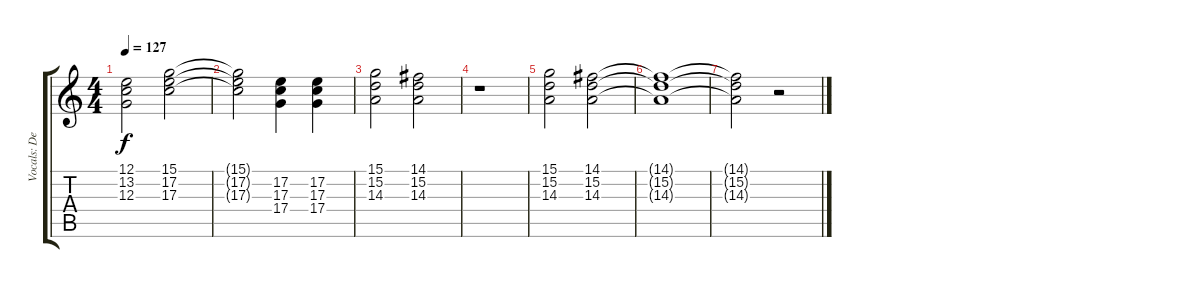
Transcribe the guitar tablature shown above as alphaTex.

\track ("Vocals: Dennis" "Vocals: De") {instrument lead2sawtooth}
\staff {score tabs}
\tuning (E4 B3 G3 D3 A2 E2) {hide}
\ts (4 4)
\tempo 127
\clef g2
\ks c
(12.1 13.2 12.3).2{dy f} (15.1 17.2 17.3).2 |
(15.1{t} 17.2{t} 17.3{t}).2 (17.2 17.3 17.4).4 (17.2 17.3 17.4).4 |
(15.1 15.2 14.3).2 (14.1 15.2 14.3).2 |
r.1 |
(15.1 15.2 14.3).2 (14.1 15.2 14.3).2 |
(14.1{t} 15.2{t} 14.3{t}).1 |
(14.1{t} 15.2{t} 14.3{t}).2 r.2
